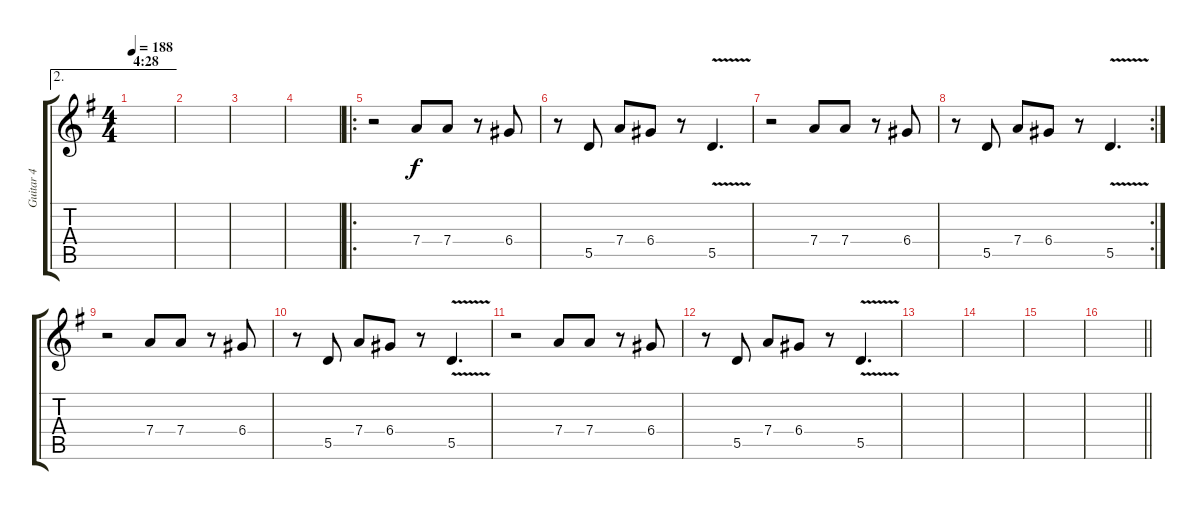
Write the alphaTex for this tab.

\track ("Guitar 4" "Guitar 4") {instrument distortionguitar}
\staff {score tabs}
\tuning (E4 B3 G3 D3 A2 E2) {hide}
\ae 2
\ts (4 4)
\section ("" "4:28")
\tempo 188
\clef g2
\ks eminor
|
|
|
|
\ro
r.2 7.4.8 7.4.8 r.8 6.4.8 |
r.8 5.5.8 7.4.8 6.4.8 r.8 5.5{v}.4{d} |
r.2 7.4.8 7.4.8 r.8 6.4.8 |
\rc 2
r.8 5.5.8 7.4.8 6.4.8 r.8 5.5{v}.4{d} |
r.2 7.4.8 7.4.8 r.8 6.4.8 |
r.8 5.5.8 7.4.8 6.4.8 r.8 5.5{v}.4{d} |
r.2 7.4.8 7.4.8 r.8 6.4.8 |
r.8 5.5.8 7.4.8 6.4.8 r.8 5.5{v}.4{d} |
|
|
|
\barLineRight lightlight
